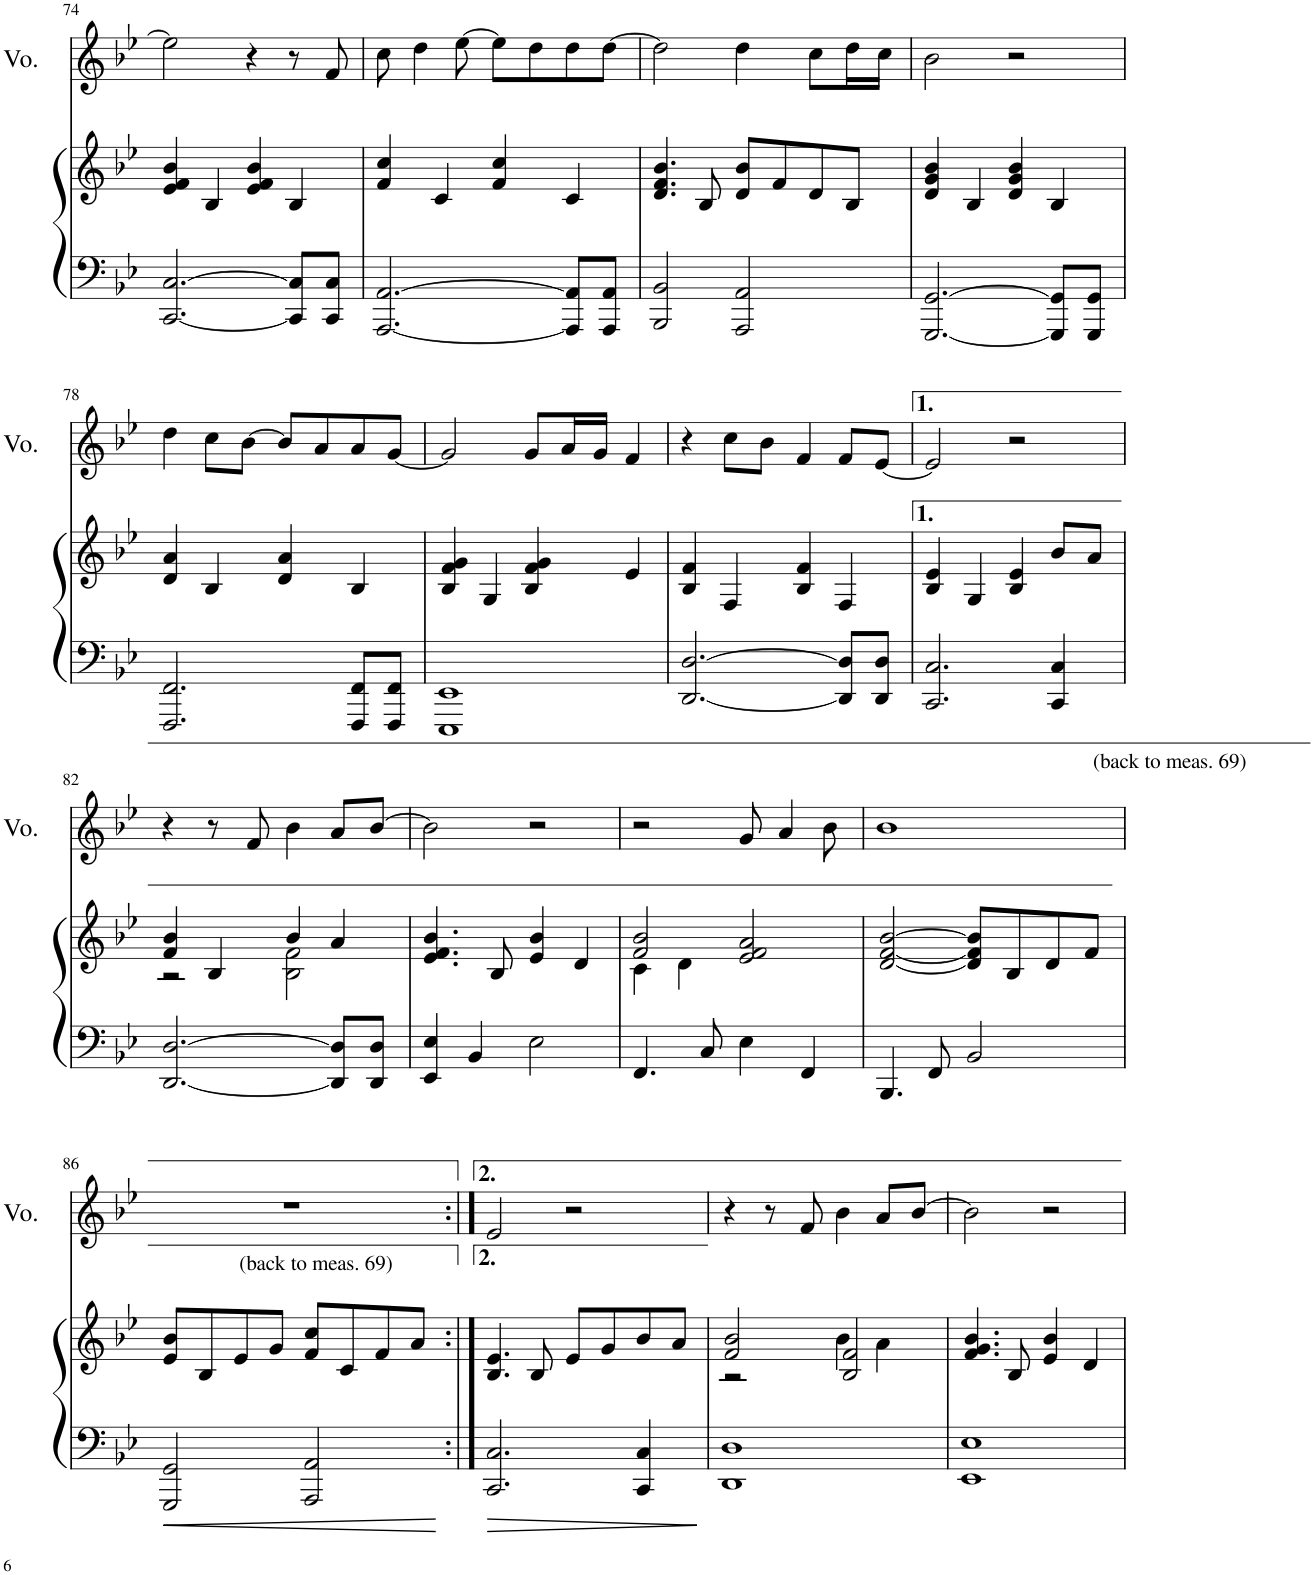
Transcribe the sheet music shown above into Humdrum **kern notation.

**kern	**kern	**kern
*part2	*part2	*part1
*staff3	*staff2	*staff1
*I"Piano	*	*I"Voice
*I'Pno	*	*I'Vo.
!!LO:PB:g=z
*clefF4	*clefG2	*clefG2
*k[b-e-]	*k[b-e-]	*k[b-e-]
*M4/4	*M4/4	*M4/4
=74	=74	=74
[2.CC/ [2.C/	4e-/ 4f/ 4b-/	2ee-\]
.	4B-/	.
.	4e-/ 4f/ 4b-/	4r
8CC/] 8C/]L	4B-/	8r
8CC/ 8C/J	.	8f/
=75	=75	=75
[2.AAA/ [2.AA/	4f/ 4cc/	8cc\
.	.	4dd\
.	4c/	.
.	.	[8ee-\
.	4f/ 4cc/	8ee-\L]
.	.	8dd\
8AAA/] 8AA/]L	4c/	8dd\
8AAA/ 8AA/J	.	[8dd\J
=76	=76	=76
2BBB-/ 2BB-/	4.d/ 4.f/ 4.b-/	2dd\]
.	8B-/	.
2AAA/ 2AA/	8d/ 8b-/L	4dd\
.	8f/	.
.	8d/	8cc\L
.	8B-/J	16dd\L
.	.	16cc\JJ
=77	=77	=77
[2.GGG/ [2.GG/	4d/ 4g/ 4b-/	2b-\
.	4B-/	.
.	4d/ 4g/ 4b-/	2r
8GGG/] 8GG/]L	4B-/	.
8GGG/ 8GG/J	.	.
!!LO:LB:g=z
=78	=78	=78
2.FFF/ 2.FF/	4d/ 4a/	4dd\
.	4B-/	8cc\L
.	.	[8b-\J
.	4d/ 4a/	8b-/L]
.	.	8a/
8FFF/ 8FF/L	4B-/	8a/
8FFF/ 8FF/J	.	[8g/J
=79	=79	=79
1EEE- 1EE-	4B-/ 4f/ 4g/	2g/]
.	4G/	.
.	4B-/ 4f/ 4g/	8g/L
.	.	16a/L
.	.	16g/JJ
.	4e-/	4f/
=80	=80	=80
[2.DD/ [2.D/	4B-/ 4f/	4r
.	4F/	8cc\L
.	.	8b-\J
.	4B-/ 4f/	4f/
8DD/] 8D/]L	4F/	8f/L
8DD/ 8D/J	.	[8e-/J
=81	=81	=81
2.CC/ 2.C/	4B-/ 4e-/	2e-/]
.	4G/	.
.	4B-/ 4e-/	2r
4CC/ 4C/	8b-/L	.
.	8a/J	.
!!LO:LB:g=z
=82	=82	=82
*	*^	*
[2.DD/ [2.D/	4f/ 4b-/	2r	4r
.	4B-/	.	8r
.	.	.	8f/
.	2B-\ 2f\	4b-/	4b-\
8DD/] 8D/]L	.	4a/	8a/L
8DD/ 8D/J	.	.	[8b-/J
*	*v	*v	*
=83	=83	=83
4EE-/ 4E-/	4.e-/ 4.f/ 4.b-/	2b-\]
4BB-/	.	.
.	8B-/	.
2E-\	4e-/ 4b-/	2r
.	4d/	.
=84	=84	=84
*	*^	*
4.FF/	2f/ 2b-/	4c\	2r
.	.	4d\	.
8C/	.	.	.
4E-\	2e-/ 2f/ 2a/	2ryy	8g/
.	.	.	4a/
4FF/	.	.	.
.	.	.	8b-\
*	*v	*v	*
=85	=85	=85
!	!	!LO:TX:a:t=(back to meas. 69)
4.BBB-/	[2d/ [2f/ [2b-/	1b-
8FF/	.	.
2BB-/	8d/] 8f/] 8b-/]L	.
.	8B-/	.
.	8d/	.
.	8f/J	.
!!LO:LB:g=z
=86	=86	=86
2GGG/ 2GG/	8e-/ 8b-/L	1r
.	8B-/	.
.	8e-/	.
.	8g/J	.
!	!LO:TX:a:t=(back to meas. 69)	!
2AAA/ 2AA/	8f/ 8cc/L	.
.	8c/	.
.	8f/	.
.	8a/J	.
=87:|!	=87:|!	=87:|!
2.CC/ 2.C/	4.B-/ 4.e-/	2e-/
.	8B-/	.
.	8e-/L	2r
.	8g/	.
4CC/ 4C/	8b-/	.
.	8a/J	.
=88	=88	=88
*	*^	*
1DD 1D	2f/ 2b-/	2r	4r
.	.	.	8r
.	.	.	8f/
.	2B-/ 2f/	4b-\	4b-\
.	.	4a\	8a/L
.	.	.	[8b-/J
*	*v	*v	*
=89	=89	=89
1EE- 1E-	4.f/ 4.g/ 4.b-/	2b-\]
.	8B-/	.
.	4e-/ 4b-/	2r
.	4d/	.
=	=	=
*-	*-	*-
